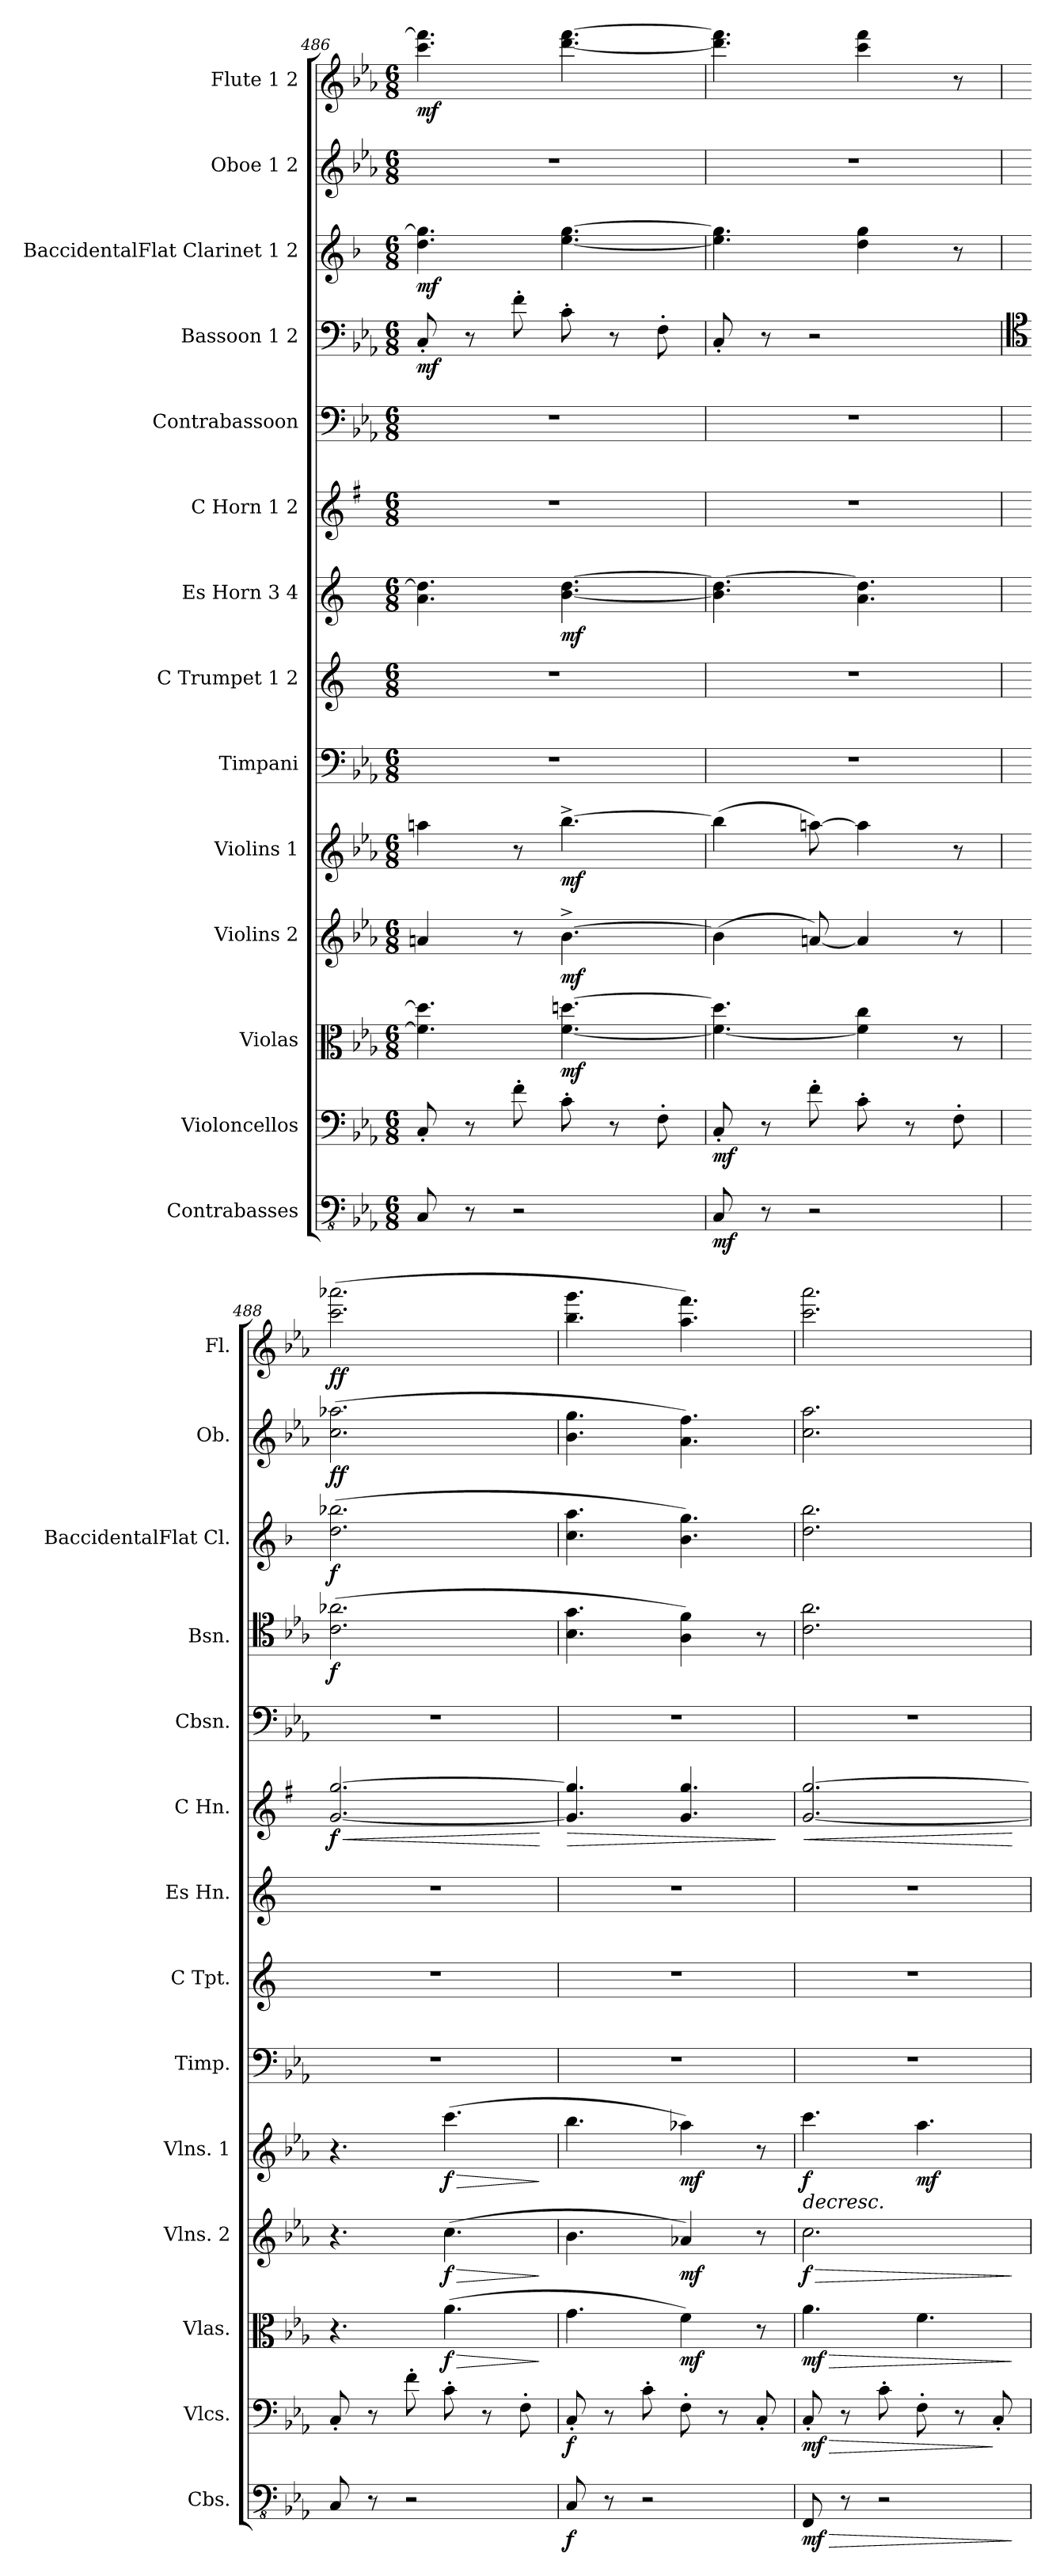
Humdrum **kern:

**kern	**dynam	**kern	**dynam	**kern	**dynam	**kern	**dynam	**kern	**dynam	**kern	**kern	**kern	**dynam	**kern	**dynam	**kern	**kern	**dynam	**kern	**dynam	**kern	**dynam	**kern	**dynam
*part14	*part14	*part13	*part13	*part12	*part12	*part11	*part11	*part10	*part10	*part9	*part8	*part7	*part7	*part6	*part6	*part5	*part4	*part4	*part3	*part3	*part2	*part2	*part1	*part1
*staff14	*staff14	*staff13	*staff13	*staff12	*staff12	*staff11	*staff11	*staff10	*staff10	*staff9	*staff8	*staff7	*staff7	*staff6	*staff6	*staff5	*staff4	*staff4	*staff3	*staff3	*staff2	*staff2	*staff1	*staff1
*I"Contrabasses	*	*I"Violoncellos	*	*I"Violas	*	*I"Violins 2	*	*I"Violins 1	*	*I"Timpani	*I"C Trumpet 1 2	*I"Es Horn 3 4	*	*I"C Horn 1 2	*	*I"Contrabassoon	*I"Bassoon 1 2	*	*I"BaccidentalFlat Clarinet 1 2	*	*I"Oboe 1 2	*	*I"Flute  1 2	*
*I'Cbs.	*	*I'Vlcs.	*	*I'Vlas.	*	*I'Vlns. 2	*	*I'Vlns. 1	*	*I'Timp.	*I'C Tpt.	*I'Es Hn.	*	*I'C Hn.	*	*I'Cbsn.	*I'Bsn.	*	*I'BaccidentalFlat Cl.	*	*I'Ob.	*	*I'Fl.	*
*clefFv4	*	*clefF4	*	*clefC3	*	*clefG2	*	*clefG2	*	*clefF4	*clefG2	*clefG2	*	*clefG2	*	*clefF4	*clefF4	*	*clefG2	*	*clefG2	*	*clefG2	*
*	*	*	*	*	*	*	*	*	*	*	*	*ITrd5c9	*	*ITrd4c7	*	*ITrd7c12	*	*	*ITrd1c2	*	*	*	*	*
*k[b-e-a-]	*	*k[b-e-a-]	*	*k[b-e-a-]	*	*k[b-e-a-]	*	*k[b-e-a-]	*	*k[b-e-a-]	*k[]	*k[b-e-a-]	*	*k[]	*	*k[b-e-a-]	*k[b-e-a-]	*	*k[b-e-a-]	*	*k[b-e-a-]	*	*k[b-e-a-]	*
*M6/8	*	*M6/8	*	*M6/8	*	*M6/8	*	*M6/8	*	*M6/8	*M6/8	*M6/8	*	*M6/8	*	*M6/8	*M6/8	*	*M6/8	*	*M6/8	*	*M6/8	*
=486	=486	=486	=486	=486	=486	=486	=486	=486	=486	=486	=486	=486	=486	=486	=486	=486	=486	=486	=486	=486	=486	=486	=486	=486
!	!	!	!	!	!	!	!	!	!	!	!	!	!	!	!	!	!	!LO:DY:b	!	!LO:DY:b	!	!	!	!LO:DY:b
8CC/	.	8C'/	.	4.f\] 4.dd\]	.	4an/	.	4aan\	.	2.r	2.r	4.c\ 4.f\]	.	2.r	.	2.r	8C'/	mf	4.cc\ 4.ff\]	mf	2.r	.	4.ccc\ 4.fff\]	mf
8r	.	8r	.	.	.	.	.	.	.	.	.	.	.	.	.	.	8r	.	.	.	.	.	.	.
2r	.	8f'\	.	.	.	8r	.	8r	.	.	.	.	.	.	.	.	8f'\	.	.	.	.	.	.	.
!	!	!	!	!	!LO:DY:b	!	!LO:DY:b	!	!LO:DY:b	!	!	!	!LO:DY:b	!	!	!	!	!	!	!	!	!	!	!
.	.	8c'\	.	[4.f\ [4.ddn\	mf	[4.b-^\	mf	[4.bb-^\	mf	.	.	[4.d\ [4.f\	mf	.	.	.	8c'\	.	[4.dd\ [4.ff\	.	.	.	[4.ddd\ [4.fff\	.
.	.	8r	.	.	.	.	.	.	.	.	.	.	.	.	.	.	8r	.	.	.	.	.	.	.
.	.	8F'\	.	.	.	.	.	.	.	.	.	.	.	.	.	.	8F'\	.	.	.	.	.	.	.
=487	=487	=487	=487	=487	=487	=487	=487	=487	=487	=487	=487	=487	=487	=487	=487	=487	=487	=487	=487	=487	=487	=487	=487	=487
!	!LO:DY:b	!	!LO:DY:b	!	!	!	!	!	!	!	!	!	!	!	!	!	!	!	!	!	!	!	!	!
8CC/	mf	8C'/	mf	4.f\_ 4.dd\]	.	(>4b-\]	.	(>4bb-\]	.	2.r	2.r	4.d\] 4.f\_	.	2.r	.	2.r	8C'/	.	4.dd\] 4.ff\]	.	2.r	.	4.ddd\] 4.fff\]	.
8r	.	8r	.	.	.	.	.	.	.	.	.	.	.	.	.	.	8r	.	.	.	.	.	.	.
2r	.	8f'\	.	.	.	[8an/)	.	[8aan\)	.	.	.	.	.	.	.	.	2r	.	.	.	.	.	.	.
.	.	8c'\	.	4f\] 4cc\	.	4a/]	.	4aa\]	.	.	.	4.c\ 4.f\]	.	.	.	.	.	.	4cc\ 4ff\	.	.	.	4ccc\ 4fff\	.
.	.	8r	.	.	.	.	.	.	.	.	.	.	.	.	.	.	.	.	.	.	.	.	.	.
.	.	8F'\	.	8r	.	8r	.	8r	.	.	.	.	.	.	.	.	.	.	8r	.	.	.	8r	.
=488	=488	=488	=488	=488	=488	=488	=488	=488	=488	=488	=488	=488	=488	=488	=488	=488	=488	=488	=488	=488	=488	=488	=488	=488
*	*	*	*	*	*	*	*	*	*	*	*	*	*	*	*	*	*clefC4	*	*	*	*	*	*	*
!	!	!	!	!	!	!	!	!	!	!	!	!	!	!	!LO:HP:b	!	!	!	!	!	!	!	!	!
!	!	!	!	!	!	!	!	!	!	!	!	!	!	!	!LO:DY:n=1:b	!	!	!LO:DY:b	!	!LO:DY:b	!	!LO:DY:b	!	!
!	!	!	!	!	!	!	!	!	!	!	!	!	!	!	!	!	!	!	!	!	!	!LO:DY:n=1:b	!	!LO:DY:b
!	!	!	!	!	!	!	!	!	!	!	!	!	!	!	!	!	!	!	!	!	!	!	!	!LO:DY:n=1:b
8CC/	.	8C'/	.	4.r	.	4.r	.	4.r	.	2.r	2.r	2.r	.	[2.c/ [2.cc/	< f	2.r	(>2.c\ 2.a-X\	f	(>2.cc\ 2.aa-X\	f	(>2.cc\ 2.aa-X\	f f	(>2.ccc\ 2.aaa-X\	f f
8r	.	8r	.	.	.	.	.	.	.	.	.	.	.	.	.	.	.	.	.	.	.	.	.	.
2r	.	8f'\	.	.	.	.	.	.	.	.	.	.	.	.	.	.	.	.	.	.	.	.	.	.
!	!	!	!	!	!LO:HP:b	!	!LO:HP:b	!	!LO:HP:b	!	!	!	!	!	!	!	!	!	!	!	!	!	!	!
!	!	!	!	!	!LO:DY:n=1:b	!	!LO:DY:n=1:b	!	!LO:DY:n=1:b	!	!	!	!	!	!	!	!	!	!	!	!	!	!	!
.	.	8c'\	.	(>4.a-\	> f	(>4.cc\	> f	(>4.ccc\	> f	.	.	.	.	.	.	.	.	.	.	.	.	.	.	.
.	.	8r	.	.	.	.	.	.	.	.	.	.	.	.	.	.	.	.	.	.	.	.	.	.
.	.	8F'\	.	.	.	.	.	.	.	.	.	.	.	.	.	.	.	.	.	.	.	.	.	.
.	.	.	.	.	]	.	]	.	]	.	.	.	.	.	[	.	.	.	.	.	.	.	.	.
!!LO:PB:g=z
=489	=489	=489	=489	=489	=489	=489	=489	=489	=489	=489	=489	=489	=489	=489	=489	=489	=489	=489	=489	=489	=489	=489	=489	=489
!	!LO:DY:b	!	!LO:DY:b	!	!	!	!	!	!	!	!	!	!	!	!LO:HP:b	!	!	!	!	!	!	!	!	!
8CC/	f	8C'/	f	4.g\	.	4.b-\	.	4.bb-\	.	2.r	2.r	2.r	.	4.c/] 4.cc/]	>	2.r	4.B-\ 4.g\	.	4.b-\ 4.gg\	.	4.b-\ 4.gg\	.	4.bb-\ 4.ggg\	.
8r	.	8r	.	.	.	.	.	.	.	.	.	.	.	.	.	.	.	.	.	.	.	.	.	.
2r	.	8c'\	.	.	.	.	.	.	.	.	.	.	.	.	.	.	.	.	.	.	.	.	.	.
!	!	!	!	!	!LO:DY:b	!	!LO:DY:b	!	!LO:DY:b	!	!	!	!	!	!	!	!	!	!	!	!	!	!	!
.	.	8F'\	.	4f\)	mf	4a-X/)	mf	4aa-X\)	mf	.	.	.	.	4.c/ 4.cc/	.	.	4A-\ 4f\)	.	4.a-\ 4.ff\)	.	4.a-\ 4.ff\)	.	4.aa-\ 4.fff\)	.
.	.	8r	.	.	.	.	.	.	.	.	.	.	.	.	.	.	.	.	.	.	.	.	.	.
.	.	8C'/	.	8r	.	8r	.	8r	.	.	.	.	.	.	.	.	8r	.	.	.	.	.	.	.
.	.	.	.	.	.	.	.	.	.	.	.	.	.	.	]	.	.	.	.	.	.	.	.	.
=490	=490	=490	=490	=490	=490	=490	=490	=490	=490	=490	=490	=490	=490	=490	=490	=490	=490	=490	=490	=490	=490	=490	=490	=490
!	!LO:HP:b	!	!LO:HP:b	!	!LO:HP:b	!	!LO:HP:b	!	!LO:HP:b	!	!	!	!	!	!LO:HP:b	!	!	!	!	!	!	!	!	!
!	!LO:DY:n=1:b	!	!LO:DY:n=1:b	!	!LO:DY:n=1:b	!	!LO:DY:n=1:b	!	!LO:DY:n=1:b	!	!	!	!	!	!	!	!	!	!	!	!	!	!	!
8FFF/	> mf	8C'/	> mf	4.a-\	> mf	2.cc\	> f	4.ccc\	> f	2.r	2.r	2.r	.	[2.c/ [2.cc/	<	2.r	2.c\ 2.a-\	.	2.cc\ 2.aa-\	.	2.cc\ 2.aa-\	.	2.ccc\ 2.aaa-\	.
8r	.	8r	.	.	.	.	.	.	.	.	.	.	.	.	.	.	.	.	.	.	.	.	.	.
2r	.	8c'\	.	.	.	.	.	.	.	.	.	.	.	.	.	.	.	.	.	.	.	.	.	.
!	!	!	!	!	!	!	!	!	!LO:DY:n=2:b	!	!	!	!	!	!	!	!	!	!	!	!	!	!	!
.	.	8F'\	.	4.f\	.	.	.	4.aa-\	mf	.	.	.	.	.	.	.	.	.	.	.	.	.	.	.
.	.	8r	.	.	.	.	.	.	.	.	.	.	.	.	.	.	.	.	.	.	.	.	.	.
.	.	8C'/	]	.	.	.	.	.	.	.	.	.	.	.	.	.	.	.	.	.	.	.	.	.
.	]	.	.	.	]	.	]	.	]	.	.	.	.	.	[	.	.	.	.	.	.	.	.	.
=	=	=	=	=	=	=	=	=	=	=	=	=	=	=	=	=	=	=	=	=	=	=	=	=
*-	*-	*-	*-	*-	*-	*-	*-	*-	*-	*-	*-	*-	*-	*-	*-	*-	*-	*-	*-	*-	*-	*-	*-	*-
